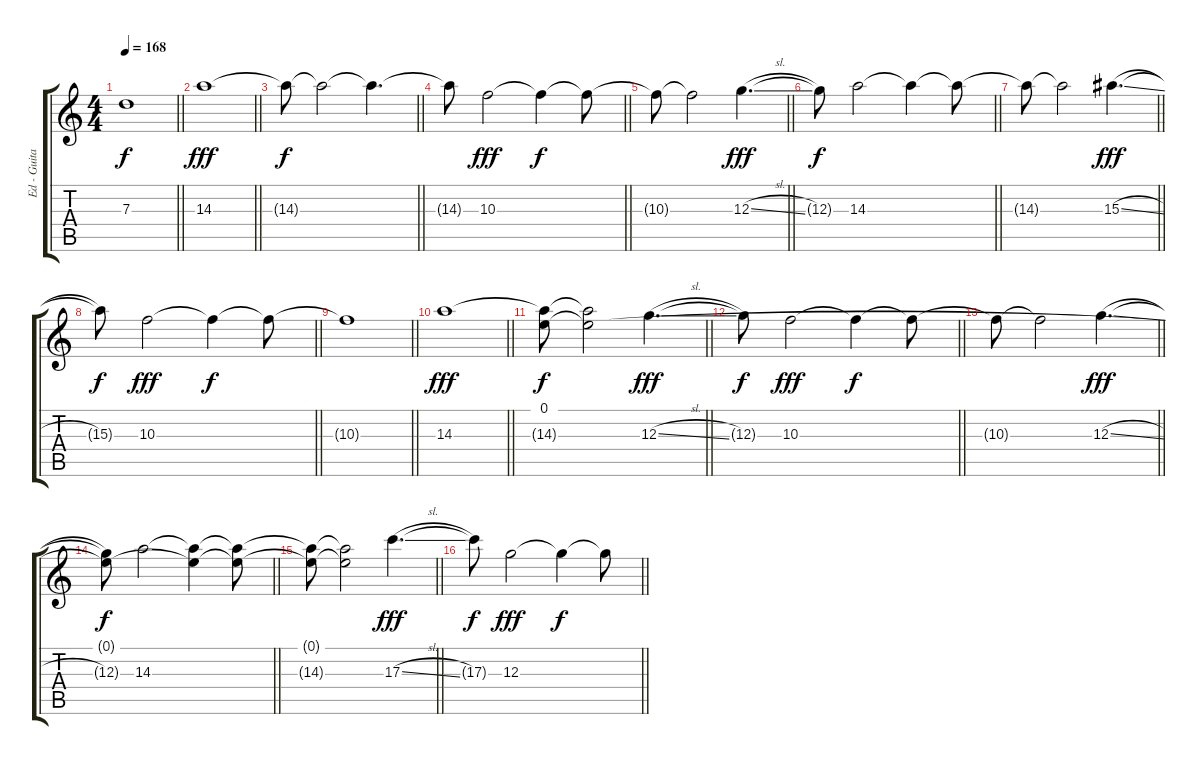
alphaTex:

\track ("Ed - Guitar" "Ed - Guita") {instrument overdrivenguitar}
\staff {score tabs}
\tuning (E4 B3 G3 D3 A2 D2) {hide}
\ts (4 4)
\tempo 168
\clef g2
\barLineRight lightlight
\ks c
7.3{t}.1{dy f} |
\barLineRight lightlight
14.3.1{dy fff instrument overdrivenguitar} |
\barLineRight lightlight
14.3{t}.8{dy f} 14.3{t}.2 14.3{t}.4{d} |
\barLineRight lightlight
14.3{t}.8 10.3.2{dy fff} 10.3{t}.4{dy f} 10.3{t}.8 |
\barLineRight lightlight
10.3{t}.8 10.3{t}.2 12.3{sl}.4{d dy fff} |
\barLineRight lightlight
12.3{t}.8{dy f} 14.3.2 14.3{t}.4 14.3{t}.8 |
\barLineRight lightlight
14.3{t}.8 14.3{t}.2 15.3{sl}.4{d dy fff} |
\barLineRight lightlight
15.3{t}.8{dy f} 10.3.2{dy fff} 10.3{t}.4{dy f} 10.3{t}.8 |
\barLineRight lightlight
10.3{t}.1 |
\barLineRight lightlight
14.3.1{dy fff instrument overdrivenguitar} |
\barLineRight lightlight
(0.1 14.3{t}).8{dy f} (0.1{t} 14.3{t}).2 12.3{sl}.4{d dy fff} |
\barLineRight lightlight
12.3{t}.8{dy f} 10.3.2{dy fff} 10.3{t}.4{dy f} 10.3{t}.8 |
\barLineRight lightlight
10.3{t}.8 10.3{t}.2 12.3{sl}.4{d dy fff} |
\barLineRight lightlight
(0.1{t} 12.3{t}).8{dy f} 14.3.2 (0.1{t} 14.3{t}).4 (0.1{t} 14.3{t}).8 |
\barLineRight lightlight
(0.1{t} 14.3{t}).8 (0.1{t} 14.3{t}).2 17.3{sl}.4{d dy fff} |
\barLineRight lightlight
17.3{t}.8{dy f} 12.3.2{dy fff} 12.3{t}.4{dy f} 12.3{t}.8
